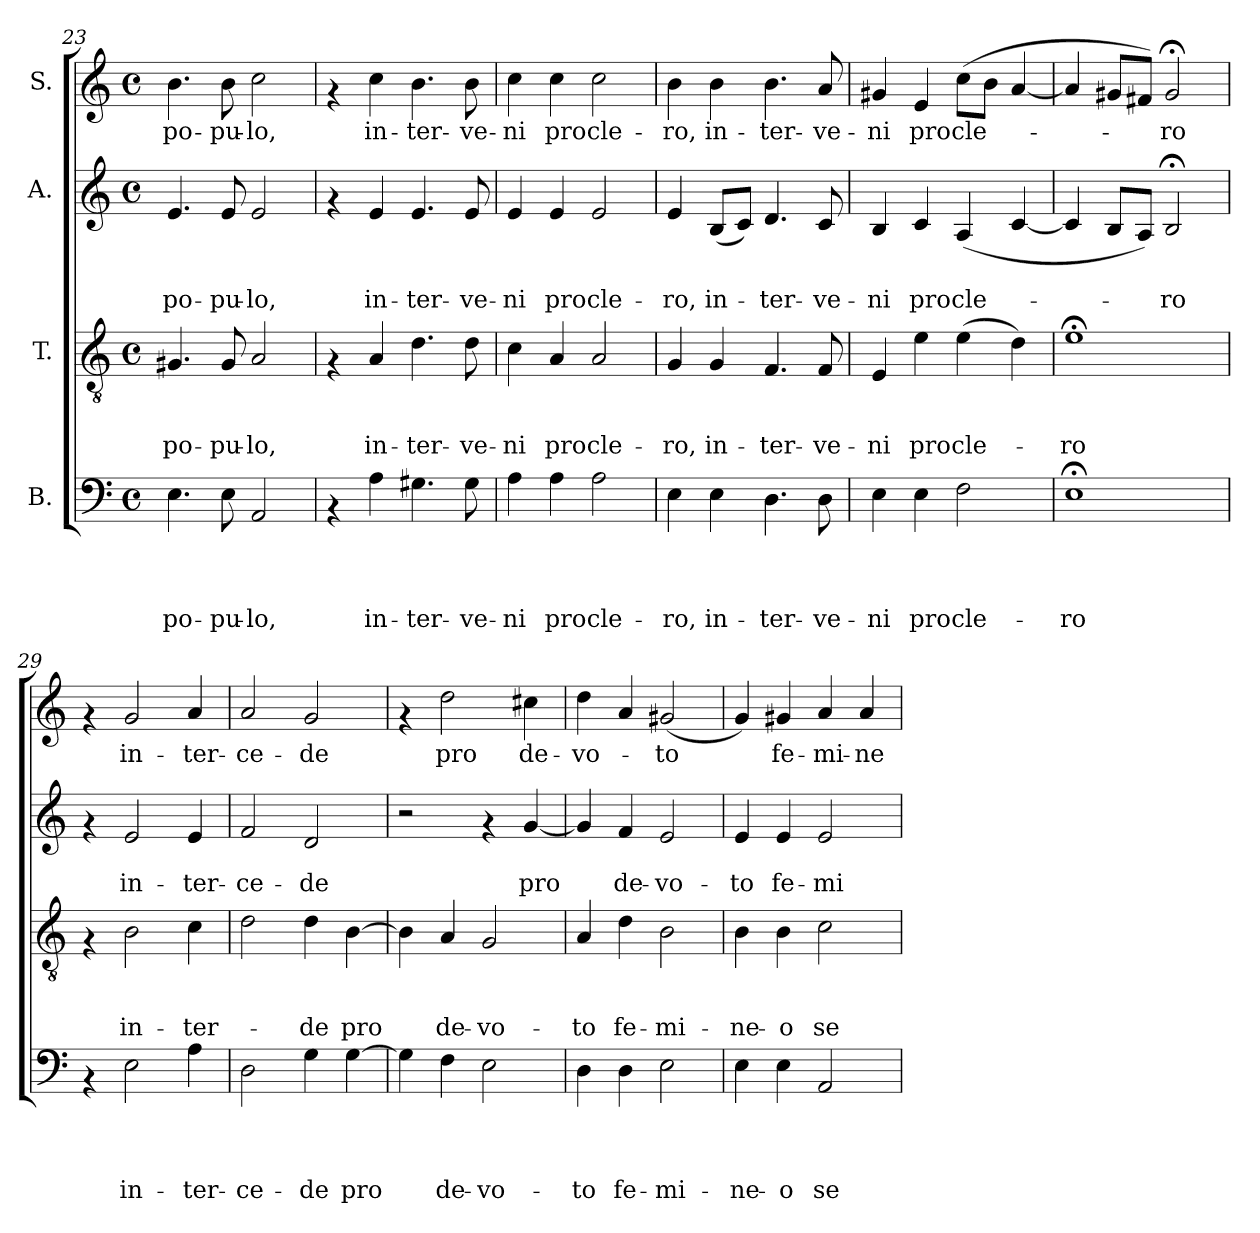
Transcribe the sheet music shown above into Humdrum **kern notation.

**kern	**text	**text	**text	**text	**kern	**text	**text	**text	**kern	**text	**text	**kern	**text
*part4	*part4	*part4	*part4	*part4	*part3	*part3	*part3	*part3	*part2	*part2	*part2	*part1	*part1
*staff4	*staff4	*staff4	*staff4	*staff4	*staff3	*staff3	*staff3	*staff3	*staff2	*staff2	*staff2	*staff1	*staff1
*I"B.	*	*	*	*	*I"T.	*	*	*	*I"A.	*	*	*I"S.	*
*clefF4	*	*	*	*	*clefGv2	*	*	*	*clefG2	*	*	*clefG2	*
*k[]	*	*	*	*	*k[]	*	*	*	*k[]	*	*	*k[]	*
*C:	*	*	*	*	*C:	*	*	*	*C:	*	*	*C:	*
*M4/4	*	*	*	*	*M4/4	*	*	*	*M4/4	*	*	*M4/4	*
*met(c)	*	*	*	*	*met(c)	*	*	*	*met(c)	*	*	*met(c)	*
=23	=23	=23	=23	=23	=23	=23	=23	=23	=23	=23	=23	=23	=23
!	!	!	!	!LO:LY:b	!	!	!	!LO:LY:b	!	!	!LO:LY:b	!	!LO:LY:b
4.E\	.	.	.	po-	4.G#X/	.	.	po-	4.e/	.	po-	4.b\	po-
!	!	!	!	!LO:LY:b	!	!	!	!LO:LY:b	!	!	!LO:LY:b	!	!LO:LY:b
8E\	.	.	.	-pu-	8G#/	.	.	-pu-	8e/	.	-pu-	8b\	-pu-
!	!	!	!	!LO:LY:b	!	!	!	!LO:LY:b	!	!	!LO:LY:b	!	!LO:LY:b
2AA/	.	.	.	-lo,	2A/	.	.	-lo,	2e/	.	-lo,	2cc\	-lo,
!!LO:LB:g=z
=24	=24	=24	=24	=24	=24	=24	=24	=24	=24	=24	=24	=24	=24
4rAA	.	.	.	.	4rF	.	.	.	4rf	.	.	4rf	.
!	!	!	!	!LO:LY:b	!	!	!	!LO:LY:b	!	!	!LO:LY:b	!	!LO:LY:b
4A\	.	.	.	in-	4A/	.	.	in-	4e/	.	in-	4cc\	in-
!	!	!	!	!LO:LY:b	!	!	!	!LO:LY:b	!	!	!LO:LY:b	!	!LO:LY:b
4.G#X\	.	.	.	-ter-	4.d\	.	.	-ter-	4.e/	.	-ter-	4.b\	-ter-
!	!	!	!	!LO:LY:b	!	!	!	!LO:LY:b	!	!	!LO:LY:b	!	!LO:LY:b
8G#\	.	.	.	-ve-	8d\	.	.	-ve-	8e/	.	-ve-	8b\	-ve-
=25	=25	=25	=25	=25	=25	=25	=25	=25	=25	=25	=25	=25	=25
!	!	!	!	!LO:LY:b	!	!	!	!LO:LY:b	!	!	!LO:LY:b	!	!LO:LY:b
4A\	.	.	.	-ni	4c\	.	.	-ni	4e/	.	-ni	4cc\	-ni
!	!	!	!	!LO:LY:b	!	!	!	!LO:LY:b	!	!	!LO:LY:b	!	!LO:LY:b
4A\	.	.	.	pro	4A/	.	.	pro	4e/	.	pro	4cc\	pro
!	!	!	!	!LO:LY:b	!	!	!	!LO:LY:b	!	!	!LO:LY:b	!	!LO:LY:b
2A\	.	.	.	cle-	2A/	.	.	cle-	2e/	.	cle-	2cc\	cle-
=26	=26	=26	=26	=26	=26	=26	=26	=26	=26	=26	=26	=26	=26
!	!	!	!	!LO:LY:b	!	!	!	!LO:LY:b	!	!	!LO:LY:b	!	!LO:LY:b
4E\	.	.	.	-ro,	4G/	.	.	-ro,	4e/	.	-ro,	4b\	-ro,
!	!	!	!	!LO:LY:b	!	!	!	!LO:LY:b	!	!	!LO:LY:b	!	!LO:LY:b
4E\	.	.	.	in-	4G/	.	.	in-	(>8B/L	.	in-	4b\	in-
.	.	.	.	.	.	.	.	.	8c/J)	.	.	.	.
!	!	!	!	!LO:LY:b	!	!	!	!LO:LY:b	!	!	!LO:LY:b	!	!LO:LY:b
4.D\	.	.	.	-ter-	4.F/	.	.	-ter-	4.d/	.	-ter-	4.b\	-ter-
!	!	!	!	!LO:LY:b	!	!	!	!LO:LY:b	!	!	!LO:LY:b	!	!LO:LY:b
8D\	.	.	.	-ve-	8F/	.	.	-ve-	8c/	.	-ve-	8a/	-ve-
=27	=27	=27	=27	=27	=27	=27	=27	=27	=27	=27	=27	=27	=27
!	!	!	!	!LO:LY:b	!	!	!	!LO:LY:b	!	!	!LO:LY:b	!	!LO:LY:b
4E\	.	.	.	-ni	4E/	.	.	-ni	4B/	.	-ni	4g#X/	-ni
!	!	!	!	!LO:LY:b	!	!	!	!LO:LY:b	!	!	!LO:LY:b	!	!LO:LY:b
4E\	.	.	.	pro	4e\	.	.	pro	4c/	.	pro	4e/	pro
!	!	!	!	!LO:LY:b	!	!	!	!LO:LY:b	!	!	!LO:LY:b	!	!LO:LY:b
2F\	.	.	.	cle-	(>4e\	.	.	cle-	(>4A/	.	cle-	(>8cc\L	cle-
.	.	.	.	.	.	.	.	.	.	.	.	8b\J	.
.	.	.	.	.	4d\)	.	.	.	[>4c/	.	.	[>4a/	.
=28	=28	=28	=28	=28	=28	=28	=28	=28	=28	=28	=28	=28	=28
!	!	!	!	!LO:LY:b	!	!	!	!LO:LY:b	!	!	!	!	!
1E;	.	.	.	-ro	1e;	.	.	-ro	4c/]	.	.	4a/]	.
.	.	.	.	.	.	.	.	.	8B/L	.	.	8g#X/L	.
.	.	.	.	.	.	.	.	.	8A/J)	.	.	8f#X/J)	.
!	!	!	!	!	!	!	!	!	!	!	!LO:LY:b	!	!LO:LY:b
.	.	.	.	.	.	.	.	.	2B;</	.	-ro	2g#;</	-ro
!!LO:LB:g=z
=29	=29	=29	=29	=29	=29	=29	=29	=29	=29	=29	=29	=29	=29
4rAA	.	.	.	.	4rF	.	.	.	4rf	.	.	4rf	.
!	!	!	!	!LO:LY:b	!	!	!	!LO:LY:b	!	!	!LO:LY:b	!LO:N:head=open	!LO:LY:b
2E\	.	.	.	in-	2B\	.	.	in-	2e/	.	in-	2g/	in-
!	!	!	!	!LO:LY:b	!	!	!	!LO:LY:b	!	!	!LO:LY:b	!LO:N:head=solid	!LO:LY:b
4A\	.	.	.	-ter-	4c\	.	.	-ter-	4e/	.	-ter-	4a/	-ter-
=30	=30	=30	=30	=30	=30	=30	=30	=30	=30	=30	=30	=30	=30
!	!	!	!	!LO:LY:b	!	!	!	!	!	!	!LO:LY:b	!LO:N:head=open	!LO:LY:b
2D\	.	.	.	-ce-	2d\	.	.	.	2f/	.	-ce-	2a/	-ce-
!	!	!	!	!LO:LY:b	!LO:N:head=solid	!	!	!LO:LY:b	!	!	!LO:LY:b	!LO:N:head=open	!LO:LY:b
4G\	.	.	.	-de	4d\	.	.	-de	2d/	.	-de	2g/	-de
!	!	!	!	!LO:LY:b	!LO:N:head=solid	!	!	!LO:LY:b	!	!	!	!	!
[>4G\	.	.	.	pro	[>4B\	.	.	pro	.	.	.	.	.
=31	=31	=31	=31	=31	=31	=31	=31	=31	=31	=31	=31	=31	=31
!	!	!	!	!	!LO:N:head=solid	!	!	!	!	!	!	!	!
4G\]	.	.	.	.	4B\]	.	.	.	2r	.	.	4rf	.
!	!	!	!	!LO:LY:b	!	!	!	!LO:LY:b	!	!	!	!	!LO:LY:b
4F\	.	.	.	de-	4A/	.	.	de-	.	.	.	2dd\	pro
!	!	!	!	!LO:LY:b	!	!	!	!LO:LY:b	!	!	!	!	!
2E\	.	.	.	-vo-	2G/	.	.	-vo-	4rf	.	.	.	.
!	!	!	!	!	!	!	!	!	!	!	!LO:LY:b	!	!LO:LY:b
.	.	.	.	.	.	.	.	.	[>4g/	.	pro	4cc#X\	de-
=32	=32	=32	=32	=32	=32	=32	=32	=32	=32	=32	=32	=32	=32
!	!	!	!	!LO:LY:b	!	!	!	!LO:LY:b	!	!	!	!	!LO:LY:b
4D\	.	.	.	-to	4A/	.	.	-to	4g/]	.	.	4dd\	-vo-
!	!	!	!	!LO:LY:b	!	!	!	!LO:LY:b	!	!	!LO:LY:b	!	!
4D\	.	.	.	fe-	4d\	.	.	fe-	4f/	.	de-	4a/	.
!	!	!	!	!LO:LY:b	!	!	!	!LO:LY:b	!	!	!LO:LY:b	!	!LO:LY:b
2E\	.	.	.	-mi-	2B\	.	.	-mi-	2e/	.	-vo-	(>2g#X/	-to
=33	=33	=33	=33	=33	=33	=33	=33	=33	=33	=33	=33	=33	=33
!	!	!	!	!LO:LY:b	!	!	!	!LO:LY:b	!	!	!LO:LY:b	!	!
4E\	.	.	.	-ne-	4B\	.	.	-ne-	4e/	.	-to	4g/)	.
!	!	!	!	!LO:LY:b	!	!	!	!LO:LY:b	!	!	!LO:LY:b	!	!LO:LY:b
4E\	.	.	.	-o	4B\	.	.	-o	4e/	.	fe-	4g#X/	fe-
!	!	!	!	!LO:LY:b	!	!	!	!LO:LY:b	!	!	!LO:LY:b	!	!LO:LY:b
2AA/	.	.	.	se-	2c\	.	.	se-	2e/	.	-mi-	4a/	-mi-
!	!	!	!	!	!	!	!	!	!	!	!	!	!LO:LY:b
.	.	.	.	.	.	.	.	.	.	.	.	4a/	-ne-
=	=	=	=	=	=	=	=	=	=	=	=	=	=
*-	*-	*-	*-	*-	*-	*-	*-	*-	*-	*-	*-	*-	*-
